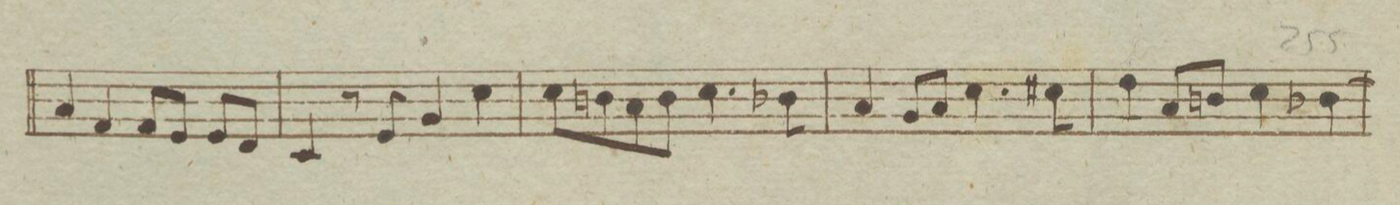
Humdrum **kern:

**kern	**dynam
*I"Clarinetto Secondo in B.	*
*clefG2	*
*k[b-e-a-]	*
*met(c)	*
*M4/4	*
4g/	.
4e-/	.
8e-/L	.
8d/J	.
8d/L	.
8c/J	.
=248	=248
4B-/	.
8r	.
8d/	.
4f/	.
4b-\	.
=249	=249
8b-\L	.
8a\	.
8g\	.
8a\J	.
4.b-\	.
8a-X\	.
=250	=250
4g/	.
8f/L	.
8g/J	.
4.b-\	.
8bX\	.
=251	=251
4cc\	.
8g/L	.
8a/J	.
4b-\	.
[4a-X\	.
=252	=252
*-	*-
